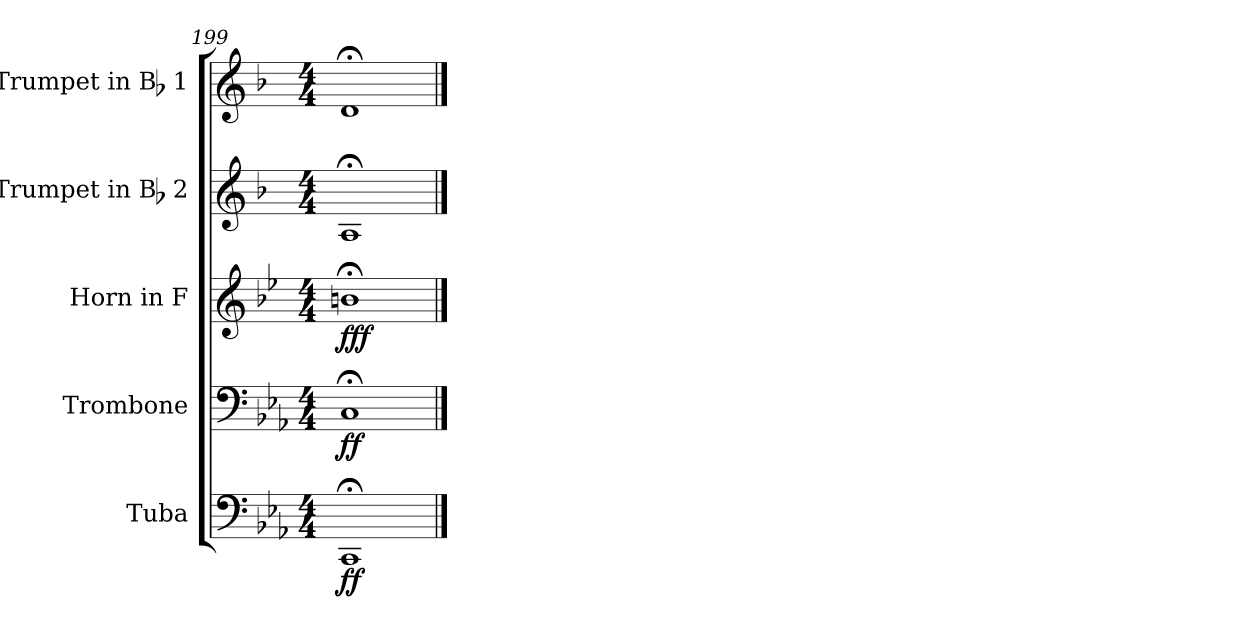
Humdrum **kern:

**kern	**dynam	**kern	**dynam	**kern	**dynam	**kern	**kern
*part5	*part5	*part4	*part4	*part3	*part3	*part2	*part1
*staff5	*staff5	*staff4	*staff4	*staff3	*staff3	*staff2	*staff1
*I"Tuba	*	*I"Trombone	*	*I"Horn in F	*	*I"Trumpet in Bb 2	*I"Trumpet in Bb 1
*I'Tu.	*	*I'Trb.	*	*	*	*I'Tpt. 2	*I'Tpt. 1
*clefF4	*	*clefF4	*	*clefG2	*	*clefG2	*clefG2
*	*	*	*	*ITrd4c7	*	*ITrd1c2	*ITrd1c2
*k[b-e-a-]	*	*k[b-e-a-]	*	*k[b-e-a-]	*	*k[b-e-a-]	*k[b-e-a-]
*M4/4	*	*M4/4	*	*M4/4	*	*M4/4	*M4/4
*MM60	*	*MM60	*	*MM60	*	*MM60	*MM60
=199	=199	=199	=199	=199	=199	=199	=199
!	!LO:DY:b	!	!LO:DY:b	!	!LO:DY:b	!	!
1CC;<	ff	1C;<	ff	1en;<	fff	1G;<	1c;<
==	==	==	==	==	==	==	==
*-	*-	*-	*-	*-	*-	*-	*-
